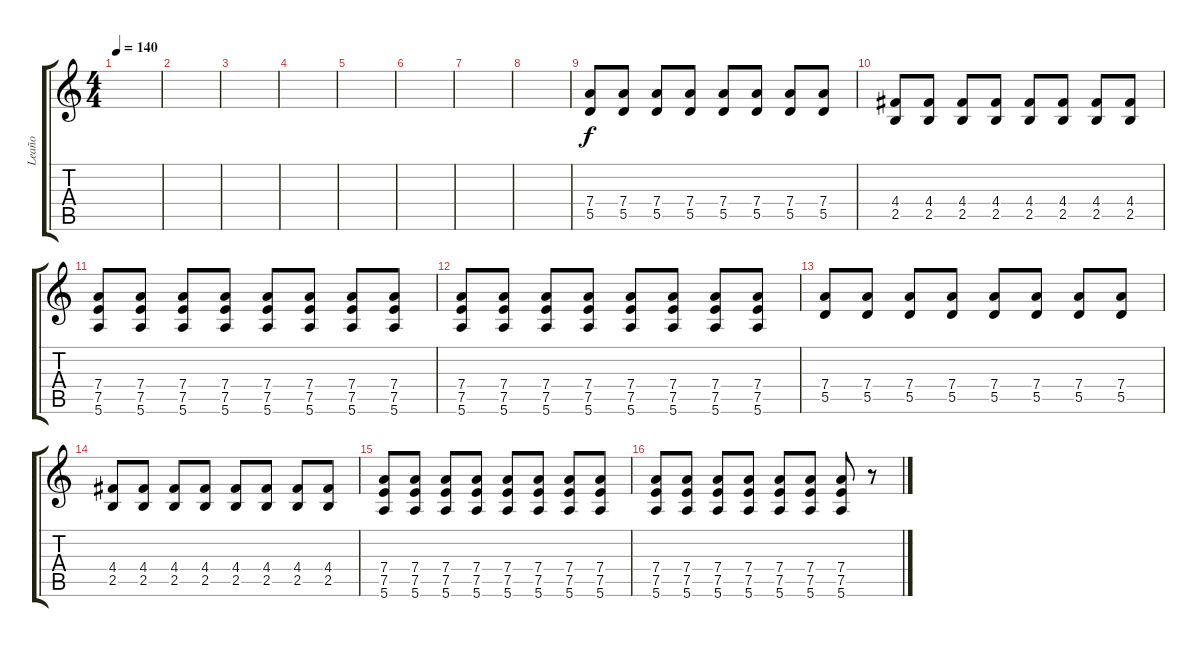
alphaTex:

\track ("Leaño" "Leaño") {instrument acousticguitarsteel}
\staff {score tabs}
\tuning (E4 B3 G3 D3 A2 E2) {hide}
\ts (4 4)
\tempo 140
\clef g2
\ks c
|
|
|
|
|
|
|
|
(7.4 5.5).8 (7.4 5.5).8 (7.4 5.5).8 (7.4 5.5).8 (7.4 5.5).8 (7.4 5.5).8 (7.4 5.5).8 (7.4 5.5).8 |
(4.4 2.5).8 (4.4 2.5).8 (4.4 2.5).8 (4.4 2.5).8 (4.4 2.5).8 (4.4 2.5).8 (4.4 2.5).8 (4.4 2.5).8 |
(7.4 7.5 5.6).8 (7.4 7.5 5.6).8 (7.4 7.5 5.6).8 (7.4 7.5 5.6).8 (7.4 7.5 5.6).8 (7.4 7.5 5.6).8 (7.4 7.5 5.6).8 (7.4 7.5 5.6).8 |
(7.4 7.5 5.6).8 (7.4 7.5 5.6).8 (7.4 7.5 5.6).8 (7.4 7.5 5.6).8 (7.4 7.5 5.6).8 (7.4 7.5 5.6).8 (7.4 7.5 5.6).8 (7.4 7.5 5.6).8 |
(7.4 5.5).8 (7.4 5.5).8 (7.4 5.5).8 (7.4 5.5).8 (7.4 5.5).8 (7.4 5.5).8 (7.4 5.5).8 (7.4 5.5).8 |
(4.4 2.5).8 (4.4 2.5).8 (4.4 2.5).8 (4.4 2.5).8 (4.4 2.5).8 (4.4 2.5).8 (4.4 2.5).8 (4.4 2.5).8 |
(7.4 7.5 5.6).8 (7.4 7.5 5.6).8 (7.4 7.5 5.6).8 (7.4 7.5 5.6).8 (7.4 7.5 5.6).8 (7.4 7.5 5.6).8 (7.4 7.5 5.6).8 (7.4 7.5 5.6).8 |
(7.4 7.5 5.6).8 (7.4 7.5 5.6).8 (7.4 7.5 5.6).8 (7.4 7.5 5.6).8 (7.4 7.5 5.6).8 (7.4 7.5 5.6).8 (7.4 7.5 5.6).8 r.8
